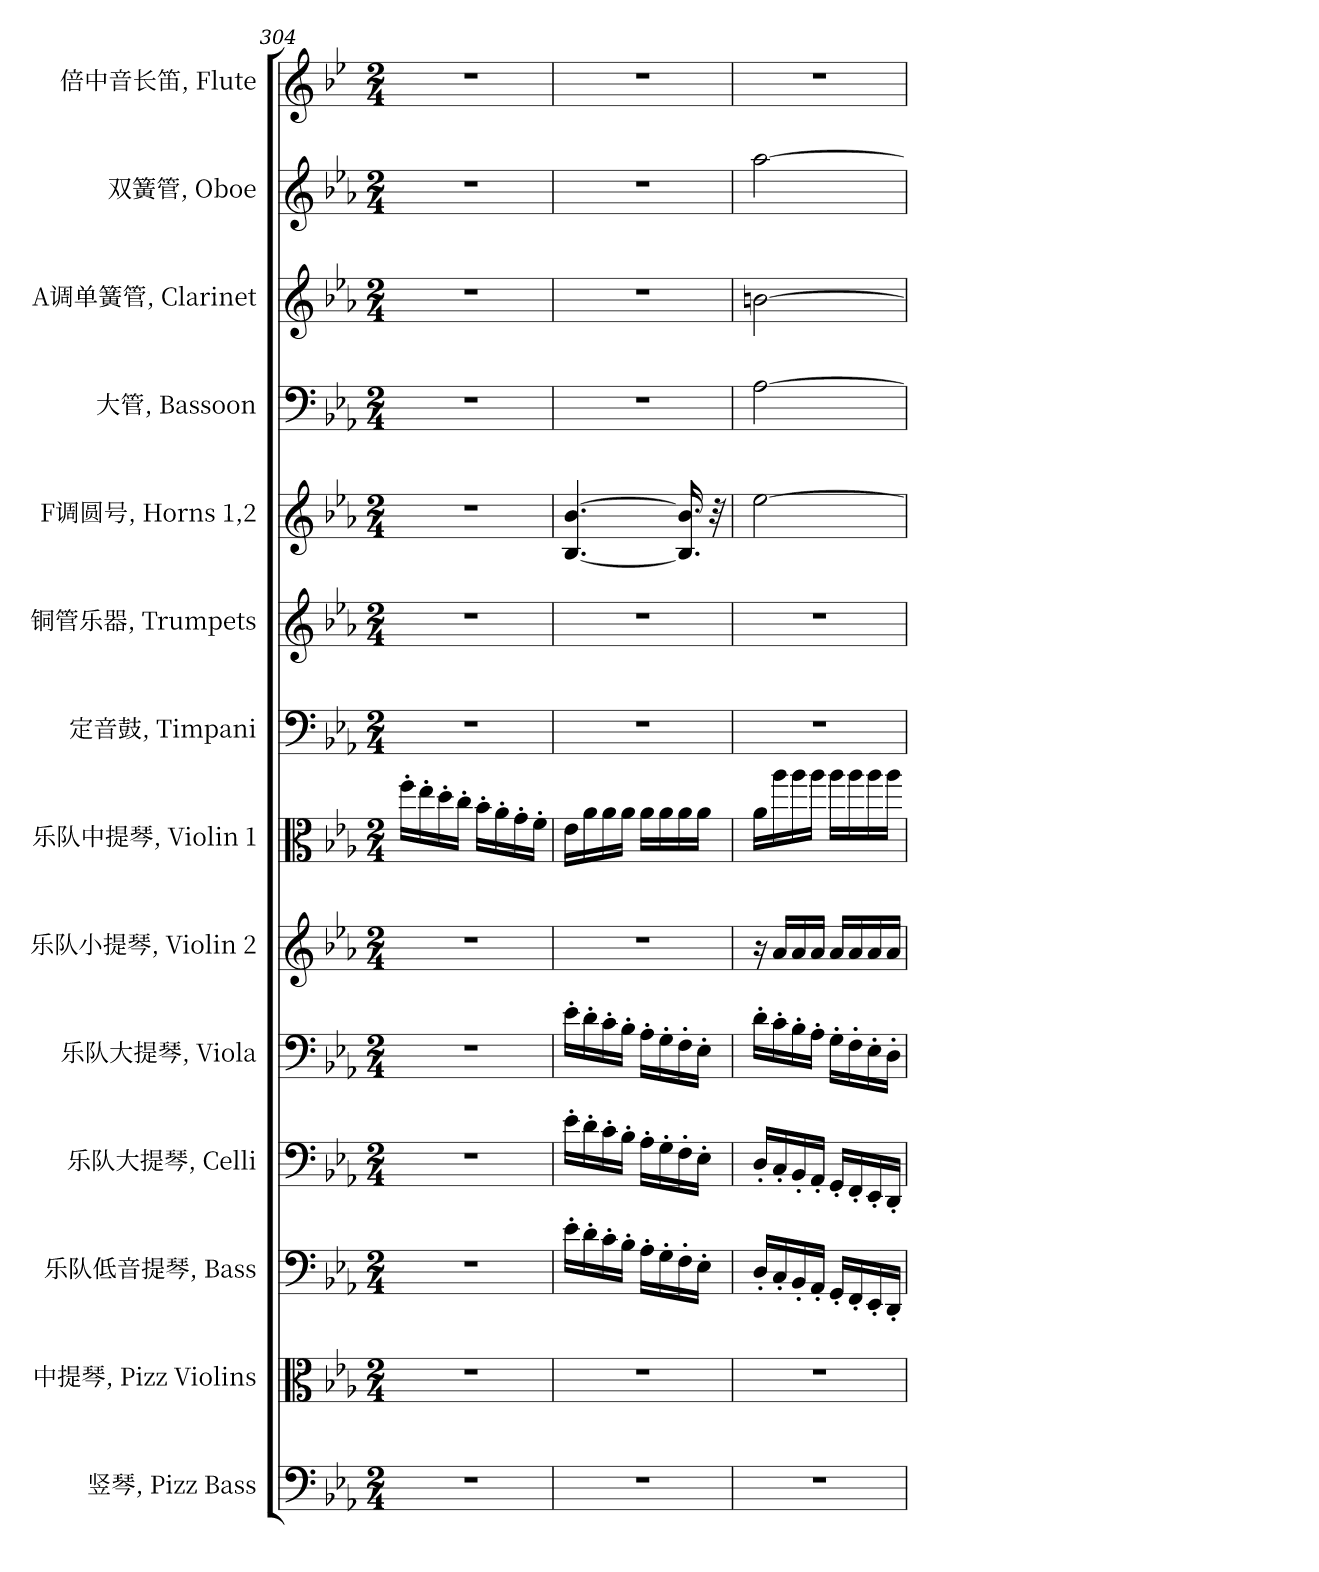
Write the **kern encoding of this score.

**kern	**kern	**kern	**kern	**kern	**kern	**kern	**kern	**kern	**kern	**kern	**kern	**kern	**kern
*part14	*part13	*part12	*part11	*part10	*part9	*part8	*part7	*part6	*part5	*part4	*part3	*part2	*part1
*staff14	*staff13	*staff12	*staff11	*staff10	*staff9	*staff8	*staff7	*staff6	*staff5	*staff4	*staff3	*staff2	*staff1
*I"竖琴, Pizz Bass	*I"中提琴, Pizz Violins	*I"乐队低音提琴, Bass	*I"乐队大提琴, Celli	*I"乐队大提琴, Viola	*I"乐队小提琴, Violin 2	*I"乐队中提琴, Violin 1	*I"定音鼓, Timpani	*I"铜管乐器, Trumpets	*I"F调圆号, Horns 1,2	*I"大管, Bassoon	*I"A调单簧管, Clarinet	*I"双簧管, Oboe	*I"倍中音长笛, Flute
*	*	*	*	*	*	*	*I'Timp.	*	*I'F Hn.	*I'Bsn.	*I'A Cl.	*I'Ob.	*
*clefF4	*clefC3	*clefF4	*clefF4	*clefF4	*clefG2	*clefC3	*clefF4	*clefG2	*clefG2	*clefF4	*clefG2	*clefG2	*clefG2
*	*	*ITrd7c12	*	*	*	*	*	*	*ITrd4c7	*	*ITrd2c3	*	*ITrd10c17
*k[b-e-a-]	*k[b-e-a-]	*k[b-e-a-]	*k[b-e-a-]	*k[b-e-a-]	*k[b-e-a-]	*k[b-e-a-]	*k[b-e-a-]	*k[b-e-a-]	*k[b-e-a-d-]	*k[b-e-a-]	*k[]	*k[b-e-a-]	*k[b-e-]
*M2/4	*M2/4	*M2/4	*M2/4	*M2/4	*M2/4	*M2/4	*M2/4	*M2/4	*M2/4	*M2/4	*M2/4	*M2/4	*M2/4
=304	=304	=304	=304	=304	=304	=304	=304	=304	=304	=304	=304	=304	=304
2r	2r	2r	2r	2r	2r	16ff'\LL	2r	2r	2r	2r	2r	2r	2r
.	.	.	.	.	.	16ee-'\	.	.	.	.	.	.	.
.	.	.	.	.	.	16dd'\	.	.	.	.	.	.	.
.	.	.	.	.	.	16cc'\JJ	.	.	.	.	.	.	.
.	.	.	.	.	.	16b-'\LL	.	.	.	.	.	.	.
.	.	.	.	.	.	16a-'\	.	.	.	.	.	.	.
.	.	.	.	.	.	16g'\	.	.	.	.	.	.	.
.	.	.	.	.	.	16f'\JJ	.	.	.	.	.	.	.
=305	=305	=305	=305	=305	=305	=305	=305	=305	=305	=305	=305	=305	=305
2r	2r	16E-'\LL	16e-'\LL	16e-'\LL	2r	16e-\LL	2r	2r	[4.E-/ [4.e-/	2r	2r	2r	2r
.	.	16D'\	16d'\	16d'\	.	16a-\	.	.	.	.	.	.	.
.	.	16C'\	16c'\	16c'\	.	16a-\	.	.	.	.	.	.	.
.	.	16BB-'\JJ	16B-'\JJ	16B-'\JJ	.	16a-\JJ	.	.	.	.	.	.	.
.	.	16AA-'\LL	16A-'\LL	16A-'\LL	.	16a-\LL	.	.	.	.	.	.	.
.	.	16GG'\	16G'\	16G'\	.	16a-\	.	.	.	.	.	.	.
.	.	16FF'\	16F'\	16F'\	.	16a-\	.	.	16.E-/] 16.e-/]	.	.	.	.
.	.	16EE-'\JJ	16E-'\JJ	16E-'\JJ	.	16a-\JJ	.	.	.	.	.	.	.
.	.	.	.	.	.	.	.	.	32r	.	.	.	.
!!LO:PB:g=z
=306	=306	=306	=306	=306	=306	=306	=306	=306	=306	=306	=306	=306	=306
2r	2r	16DD'/LL	16D'/LL	16d'\LL	16r	16a-\LL	2r	2r	[2a-\	[2A-\	[2g#X\	[2aa-\	2r
.	.	16CC'/	16C'/	16c'\	16a-/LL	16aa-\	.	.	.	.	.	.	.
.	.	16BBB-'/	16BB-'/	16B-'\	16a-/	16aa-\	.	.	.	.	.	.	.
.	.	16AAA-'/JJ	16AA-'/JJ	16A-'\JJ	16a-/JJ	16aa-\JJ	.	.	.	.	.	.	.
.	.	16GGG'/LL	16GG'/LL	16G'\LL	16a-/LL	16aa-\LL	.	.	.	.	.	.	.
.	.	16FFF'/	16FF'/	16F'\	16a-/	16aa-\	.	.	.	.	.	.	.
.	.	16EEE-'/	16EE-'/	16E-'\	16a-/	16aa-\	.	.	.	.	.	.	.
.	.	16DDD'/JJ	16DD'/JJ	16D'\JJ	16a-/JJ	16aa-\JJ	.	.	.	.	.	.	.
=	=	=	=	=	=	=	=	=	=	=	=	=	=
*-	*-	*-	*-	*-	*-	*-	*-	*-	*-	*-	*-	*-	*-
